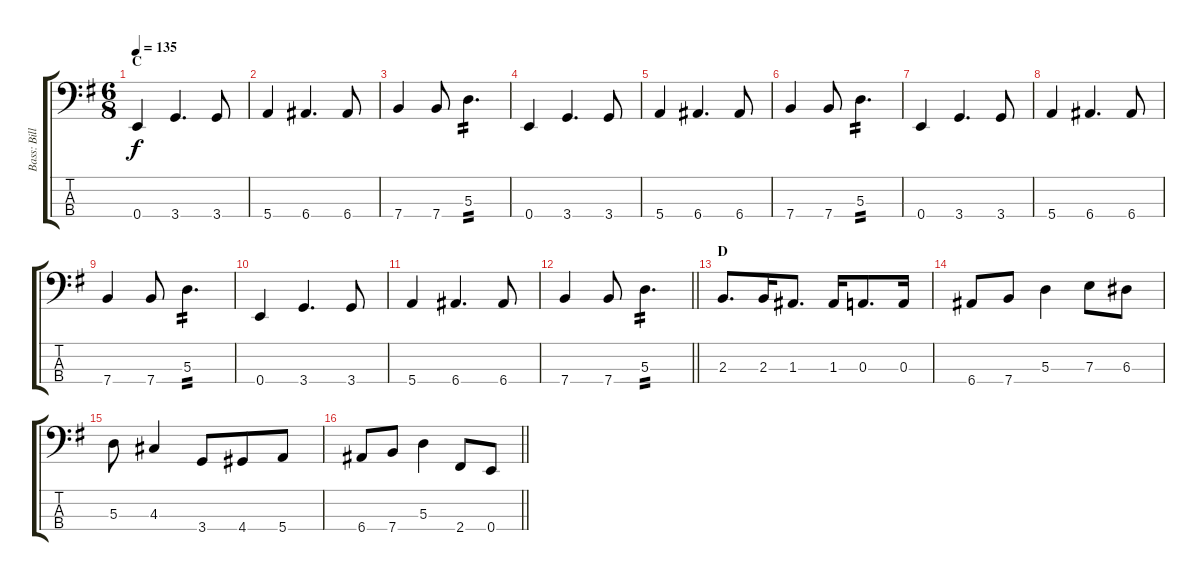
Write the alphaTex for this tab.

\track ("Bass: Billy" "Bass: Bill") {instrument electricbassfinger}
\staff {score tabs}
\tuning (G2 D2 A1 E1) {hide}
\ts (6 8)
\section ("" "C")
\tempo 135
\clef f4
\ks g
0.4.4{dy f} 3.4.4{d} 3.4.8 |
5.4.4 6.4.4{d} 6.4.8 |
7.4.4 7.4.8 5.3.4{d tp 2} |
0.4.4 3.4.4{d} 3.4.8 |
5.4.4 6.4.4{d} 6.4.8 |
7.4.4 7.4.8 5.3.4{d tp 2} |
0.4.4 3.4.4{d} 3.4.8 |
5.4.4 6.4.4{d} 6.4.8 |
7.4.4 7.4.8 5.3.4{d tp 2} |
0.4.4 3.4.4{d} 3.4.8 |
5.4.4 6.4.4{d} 6.4.8 |
\barLineRight lightlight
7.4.4 7.4.8 5.3.4{d tp 2} |
\section ("" "D")
2.3.8{d} 2.3.16 1.3.8{d} 1.3.16 0.3.8{d} 0.3.16 |
6.4.8 7.4.8 5.3.4 7.3.8 6.3.8 |
5.3.8 4.3.4 3.4.8 4.4.8 5.4.8 |
\barLineRight lightlight
6.4.8 7.4.8 5.3.4 2.4.8 0.4.8
